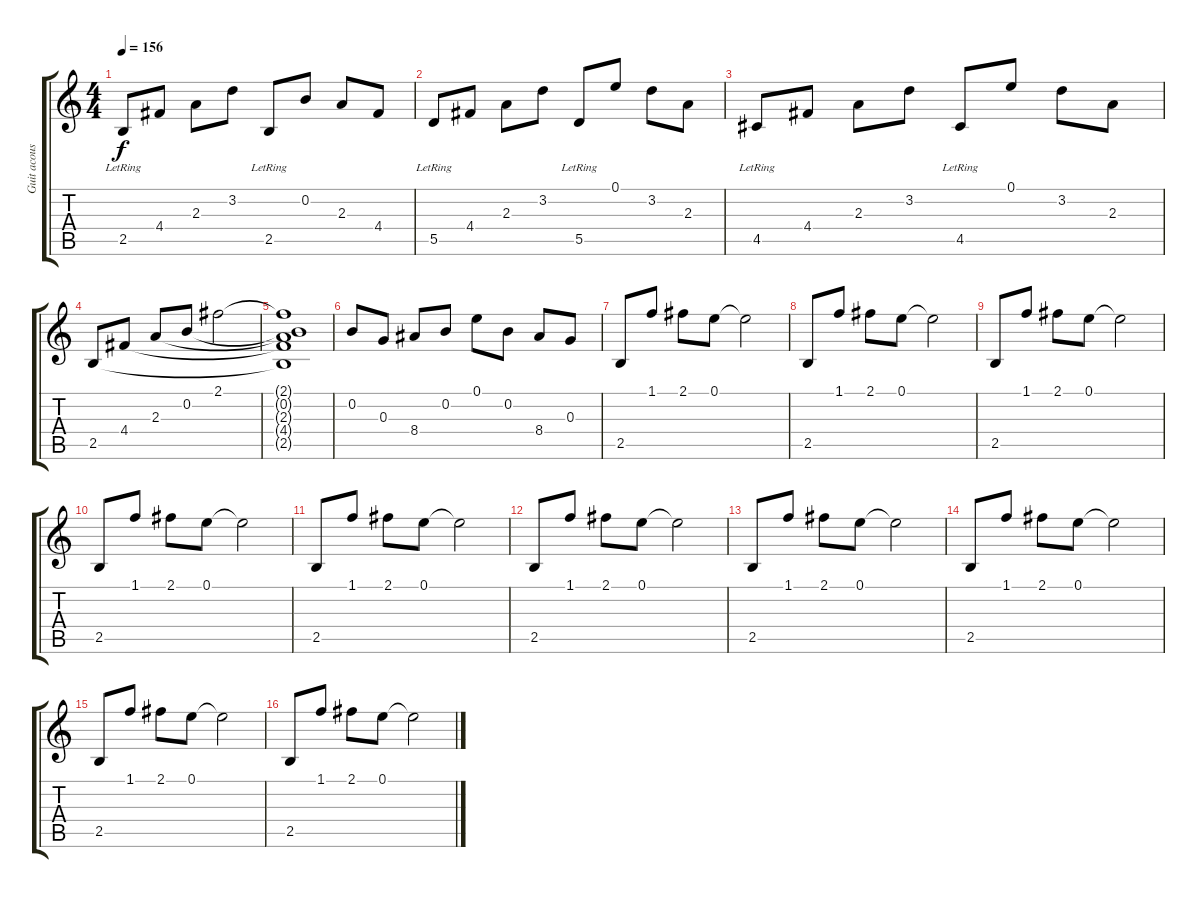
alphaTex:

\track ("Guit acoustic" "Guit acous") {instrument acousticguitarnylon}
\staff {score tabs}
\tuning (E4 B3 G3 D3 A2 E2) {hide}
\ts (4 4)
\tempo 156
\clef g2
\ks c
2.5{lr}.8{dy f} 4.4.8 2.3.8 3.2.8 2.5{lr}.8 0.2.8 2.3.8 4.4.8 |
5.5{lr}.8 4.4.8 2.3.8 3.2.8 5.5{lr}.8 0.1.8 3.2.8 2.3.8 |
4.5{lr}.8 4.4.8 2.3.8 3.2.8 4.5{lr}.8 0.1.8 3.2.8 2.3.8 |
2.5.8 4.4.8 2.3.8 0.2.8 2.1.2 |
(2.1{t} 0.2{t} 2.3{t} 4.4{t} 2.5{t}).1 |
0.2.8 0.3.8 8.4.8 0.2.8 0.1.8 0.2.8 8.4.8 0.3.8 |
2.5.8 1.1.8 2.1.8 0.1.8 0.1{t}.2 |
2.5.8 1.1.8 2.1.8 0.1.8 0.1{t}.2 |
2.5.8 1.1.8 2.1.8 0.1.8 0.1{t}.2 |
2.5.8 1.1.8 2.1.8 0.1.8 0.1{t}.2 |
2.5.8 1.1.8 2.1.8 0.1.8 0.1{t}.2 |
2.5.8{volume 6} 1.1.8 2.1.8 0.1.8 0.1{t}.2 |
2.5.8{volume 5} 1.1.8 2.1.8 0.1.8 0.1{t}.2 |
2.5.8{volume 4} 1.1.8 2.1.8 0.1.8 0.1{t}.2 |
2.5.8{volume 3} 1.1.8 2.1.8 0.1.8 0.1{t}.2 |
2.5.8{volume 0} 1.1.8 2.1.8 0.1.8 0.1{t}.2
